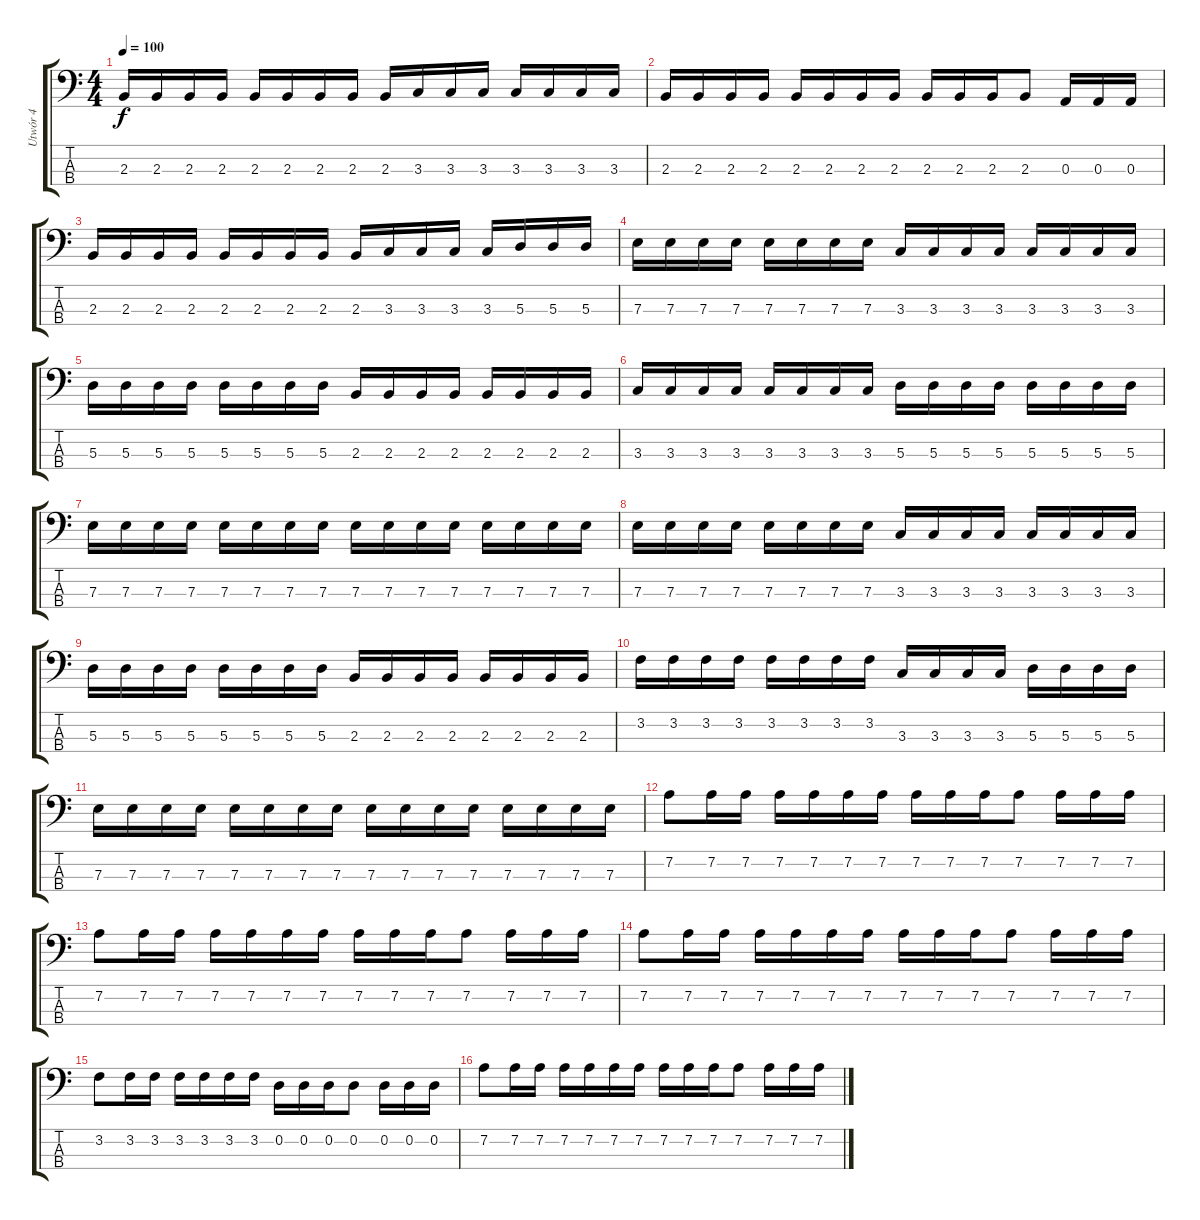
\track ("Utwór 4" "Utwór 4") {instrument electricbassfinger}
\staff {score tabs}
\tuning (G2 D2 A1 E1) {hide}
\ts (4 4)
\tempo 100
\clef f4
\ks c
2.3.16{dy f} 2.3.16 2.3.16 2.3.16 2.3.16 2.3.16 2.3.16 2.3.16 2.3.16 3.3.16 3.3.16 3.3.16 3.3.16 3.3.16 3.3.16 3.3.16 |
2.3.16 2.3.16 2.3.16 2.3.16 2.3.16 2.3.16 2.3.16 2.3.16 2.3.16 2.3.16 2.3.16 2.3.8 0.3.16 0.3.16 0.3.16 |
2.3.16 2.3.16 2.3.16 2.3.16 2.3.16 2.3.16 2.3.16 2.3.16 2.3.16 3.3.16 3.3.16 3.3.16 3.3.16 5.3.16 5.3.16 5.3.16 |
7.3.16 7.3.16 7.3.16 7.3.16 7.3.16 7.3.16 7.3.16 7.3.16 3.3.16 3.3.16 3.3.16 3.3.16 3.3.16 3.3.16 3.3.16 3.3.16 |
5.3.16 5.3.16 5.3.16 5.3.16 5.3.16 5.3.16 5.3.16 5.3.16 2.3.16 2.3.16 2.3.16 2.3.16 2.3.16 2.3.16 2.3.16 2.3.16 |
3.3.16 3.3.16 3.3.16 3.3.16 3.3.16 3.3.16 3.3.16 3.3.16 5.3.16 5.3.16 5.3.16 5.3.16 5.3.16 5.3.16 5.3.16 5.3.16 |
7.3.16 7.3.16 7.3.16 7.3.16 7.3.16 7.3.16 7.3.16 7.3.16 7.3.16 7.3.16 7.3.16 7.3.16 7.3.16 7.3.16 7.3.16 7.3.16 |
7.3.16 7.3.16 7.3.16 7.3.16 7.3.16 7.3.16 7.3.16 7.3.16 3.3.16 3.3.16 3.3.16 3.3.16 3.3.16 3.3.16 3.3.16 3.3.16 |
5.3.16 5.3.16 5.3.16 5.3.16 5.3.16 5.3.16 5.3.16 5.3.16 2.3.16 2.3.16 2.3.16 2.3.16 2.3.16 2.3.16 2.3.16 2.3.16 |
3.2.16 3.2.16 3.2.16 3.2.16 3.2.16 3.2.16 3.2.16 3.2.16 3.3.16 3.3.16 3.3.16 3.3.16 5.3.16 5.3.16 5.3.16 5.3.16 |
7.3.16 7.3.16 7.3.16 7.3.16 7.3.16 7.3.16 7.3.16 7.3.16 7.3.16 7.3.16 7.3.16 7.3.16 7.3.16 7.3.16 7.3.16 7.3.16 |
7.2.8 7.2.16 7.2.16 7.2.16 7.2.16 7.2.16 7.2.16 7.2.16 7.2.16 7.2.16 7.2.8 7.2.16 7.2.16 7.2.16 |
7.2.8 7.2.16 7.2.16 7.2.16 7.2.16 7.2.16 7.2.16 7.2.16 7.2.16 7.2.16 7.2.8 7.2.16 7.2.16 7.2.16 |
7.2.8 7.2.16 7.2.16 7.2.16 7.2.16 7.2.16 7.2.16 7.2.16 7.2.16 7.2.16 7.2.8 7.2.16 7.2.16 7.2.16 |
3.2.8 3.2.16 3.2.16 3.2.16 3.2.16 3.2.16 3.2.16 0.2.16 0.2.16 0.2.16 0.2.8 0.2.16 0.2.16 0.2.16 |
7.2.8 7.2.16 7.2.16 7.2.16 7.2.16 7.2.16 7.2.16 7.2.16 7.2.16 7.2.16 7.2.8 7.2.16 7.2.16 7.2.16
